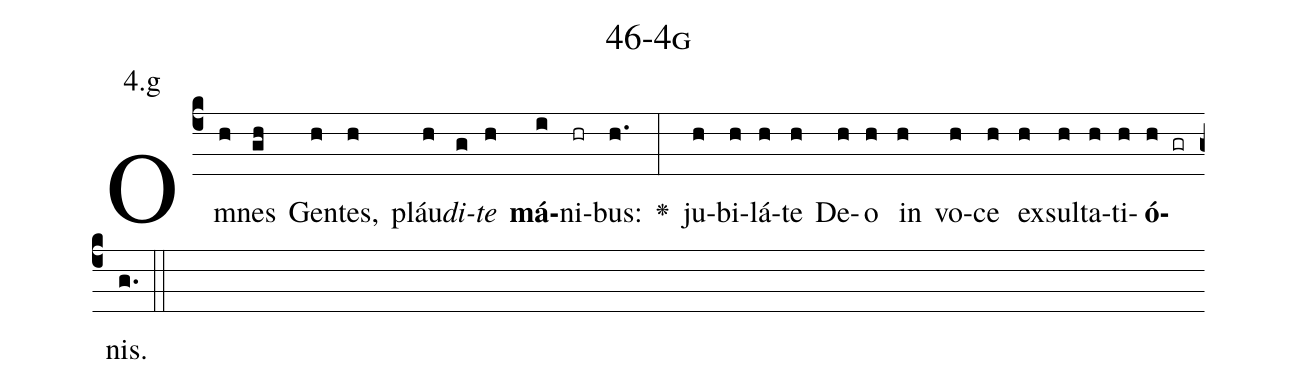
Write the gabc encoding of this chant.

name: 46-4g;
annotation: 4.g;
%%
(c4)Om(h)nes(gh) Gen(h)tes,(h) pláu(h)<i>di</i>(g)<i>te</i>(h) <b>má</b>(i)ni(hr)bus:(h.) <v>\greheightstar</v>(:) ju(h)bi(h)lá(h)te(h) De(h)o(h) in(h) vo(h)ce(h) ex(h)sul(h)ta(h)ti(h)<b>ó</b>(h gr)nis.(g.) (::)


%E(h) u(h) o(h) u(h) a(h) e.(g.) (::)
